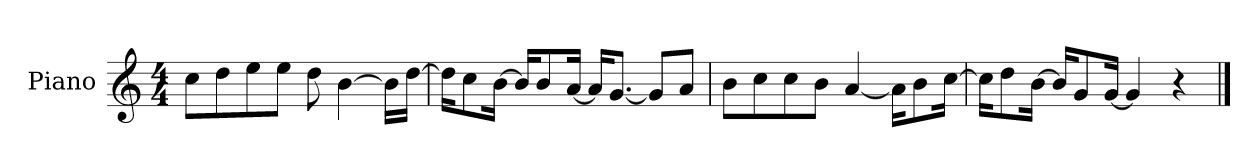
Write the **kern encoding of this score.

**kern
*part1
*staff1
*I"Piano
*I'P-no
*clefG2
*k[]
*M4/4
*MM90
=1
8cc\L
8dd\
8ee\
8ee\J
8dd\
[4b\
16b\LL]
[16dd\JJ
=2
16dd\KL]
8cc\
[16b\Jk
16b/KL]
8b/
[16a/Jk
16a/KL]
[8.g/J
8g/L]
8a/J
=3
8b\L
8cc\
8cc\
8b\J
[4a/
16a\KL]
8b\
[16cc\Jk
=4
16cc\KL]
8dd\
[16b\Jk
16b/KL]
8g/
[16g/Jk
4g/]
4r
==
*-
